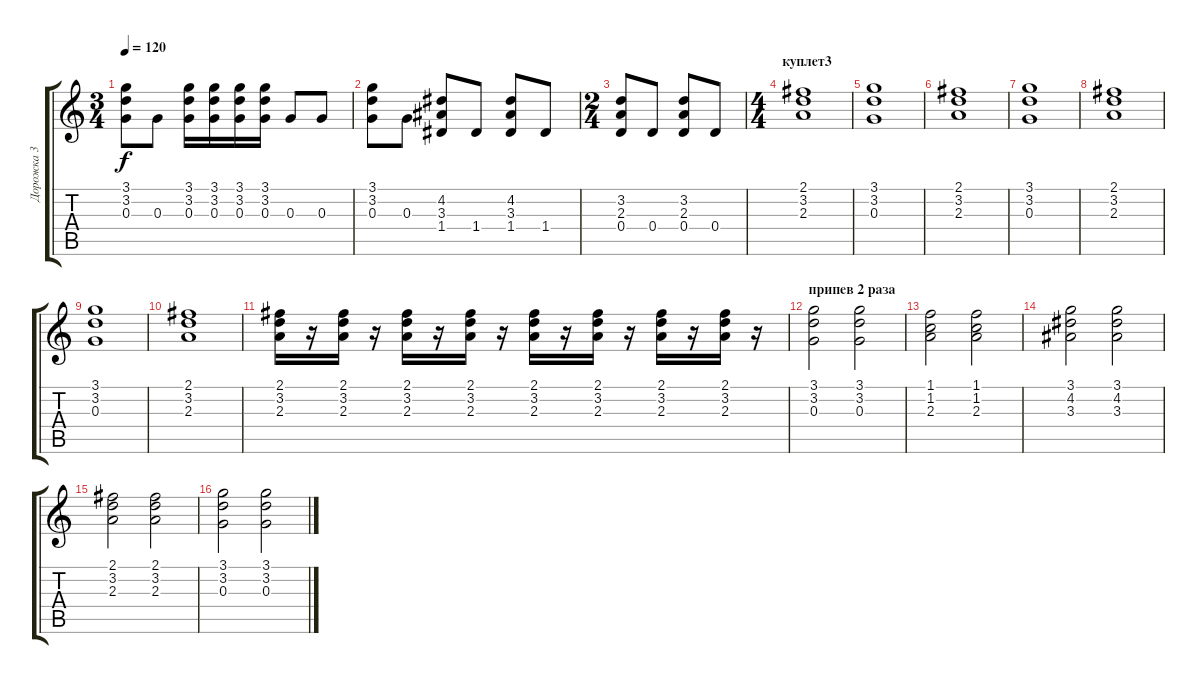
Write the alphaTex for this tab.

\track ("Дорожка 3" "Дорожка 3") {instrument distortionguitar}
\staff {score tabs}
\tuning (E4 B3 G3 D3 A2 E2) {hide}
\ts (3 4)
\tempo 120
\clef g2
\ks c
(3.1 3.2 0.3).8{dy f} 0.3.8 (3.1 3.2 0.3).16 (3.1 3.2 0.3).16 (3.1 3.2 0.3).16 (3.1 3.2 0.3).16 0.3.8 0.3.8 |
(3.1 3.2 0.3).8 0.3.8 (4.2 3.3 1.4).8 1.4.8 (4.2 3.3 1.4).8 1.4.8 |
\ts (2 4)
(3.2 2.3 0.4).8 0.4.8 (3.2 2.3 0.4).8 0.4.8 |
\ts (4 4)
\section ("" "куплет3")
(2.1 3.2 2.3).1 |
(3.1 3.2 0.3).1 |
(2.1 3.2 2.3).1 |
(3.1 3.2 0.3).1 |
(2.1 3.2 2.3).1 |
(3.1 3.2 0.3).1 |
(2.1 3.2 2.3).1 |
(2.1 3.2 2.3).16 r.16 (2.1 3.2 2.3).16 r.16 (2.1 3.2 2.3).16 r.16 (2.1 3.2 2.3).16 r.16 (2.1 3.2 2.3).16 r.16 (2.1 3.2 2.3).16 r.16 (2.1 3.2 2.3).16 r.16 (2.1 3.2 2.3).16 r.16 |
\section ("" "припев 2 раза")
(3.1 3.2 0.3).2 (3.1 3.2 0.3).2 |
(1.1 1.2 2.3).2 (1.1 1.2 2.3).2 |
(3.1 4.2 3.3).2 (3.1 4.2 3.3).2 |
(2.1 3.2 2.3).2 (2.1 3.2 2.3).2 |
(3.1 3.2 0.3).2 (3.1 3.2 0.3).2
